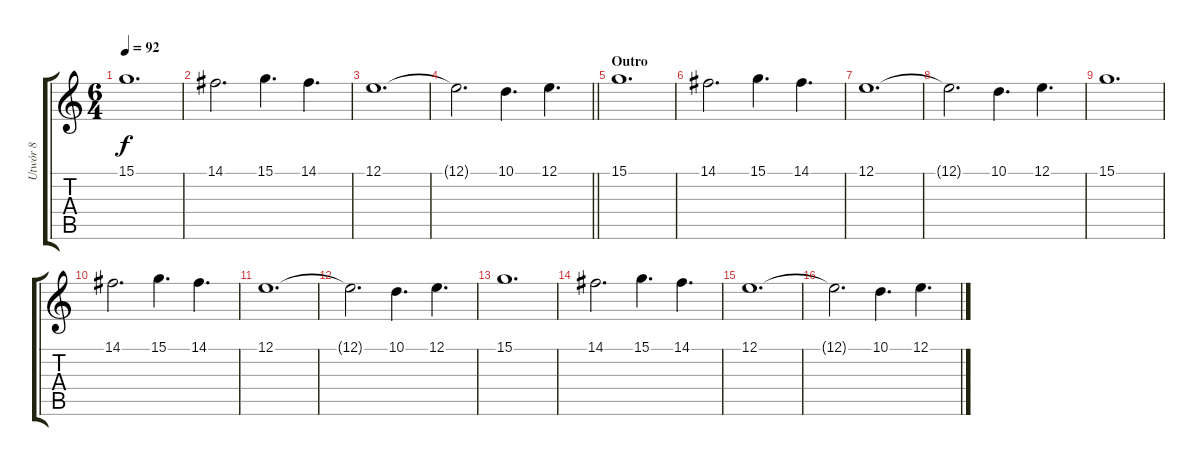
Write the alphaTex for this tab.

\track ("Utwór 8" "Utwór 8") {instrument stringensemble1}
\staff {score tabs}
\tuning (E4 B3 G3 D3 A2 E2) {hide}
\ts (6 4)
\tempo 92
\clef g2
\ks c
15.1.1{d dy f} |
14.1.2{d} 15.1.4{d} 14.1.4{d} |
12.1.1{d} |
\barLineRight lightlight
12.1{t}.2{d} 10.1.4{d} 12.1.4{d} |
\section ("" "Outro")
15.1.1{d} |
14.1.2{d} 15.1.4{d} 14.1.4{d} |
12.1.1{d} |
12.1{t}.2{d} 10.1.4{d} 12.1.4{d} |
15.1.1{d} |
14.1.2{d} 15.1.4{d} 14.1.4{d} |
12.1.1{d} |
12.1{t}.2{d} 10.1.4{d} 12.1.4{d} |
15.1.1{d} |
14.1.2{d} 15.1.4{d} 14.1.4{d} |
12.1.1{d} |
12.1{t}.2{d} 10.1.4{d} 12.1.4{d}
